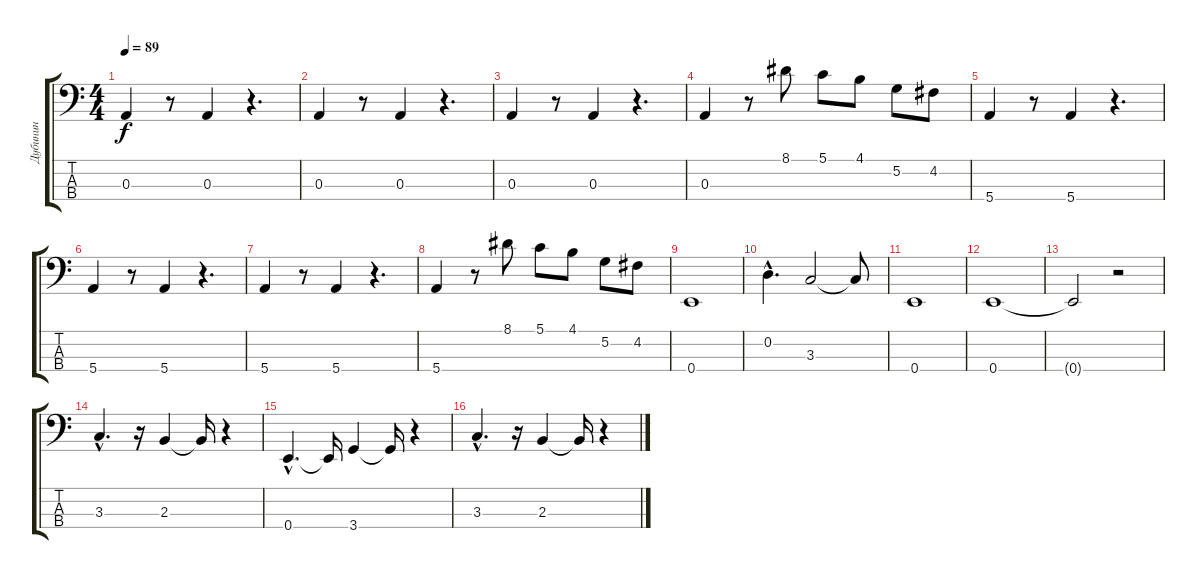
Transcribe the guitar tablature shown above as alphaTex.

\track ("Дубинин" "Дубинин") {instrument electricbassfinger}
\staff {score tabs}
\tuning (G2 D2 A1 E1) {hide}
\ts (4 4)
\tempo 89
\clef f4
\ks c
0.3.4{dy f} r.8 0.3.4 r.4{d} |
0.3.4 r.8 0.3.4 r.4{d} |
0.3.4 r.8 0.3.4 r.4{d} |
0.3.4 r.8 8.1.8 5.1.8 4.1.8 5.2.8 4.2.8 |
5.4.4 r.8 5.4.4 r.4{d} |
5.4.4 r.8 5.4.4 r.4{d} |
5.4.4 r.8 5.4.4 r.4{d} |
5.4.4 r.8 8.1.8 5.1.8 4.1.8 5.2.8 4.2.8 |
0.4.1 |
0.2{hac}.4{d} 3.3.2 3.3{t}.8 |
0.4.1 |
0.4.1 |
0.4{t}.2 r.2 |
3.3{hac}.4{d} r.16 2.3.4 2.3{t}.16 r.4 |
0.4{hac}.4{d} 0.4{t}.16 3.4.4 3.4{t}.16 r.4 |
3.3{hac}.4{d} r.16 2.3.4 2.3{t}.16 r.4
